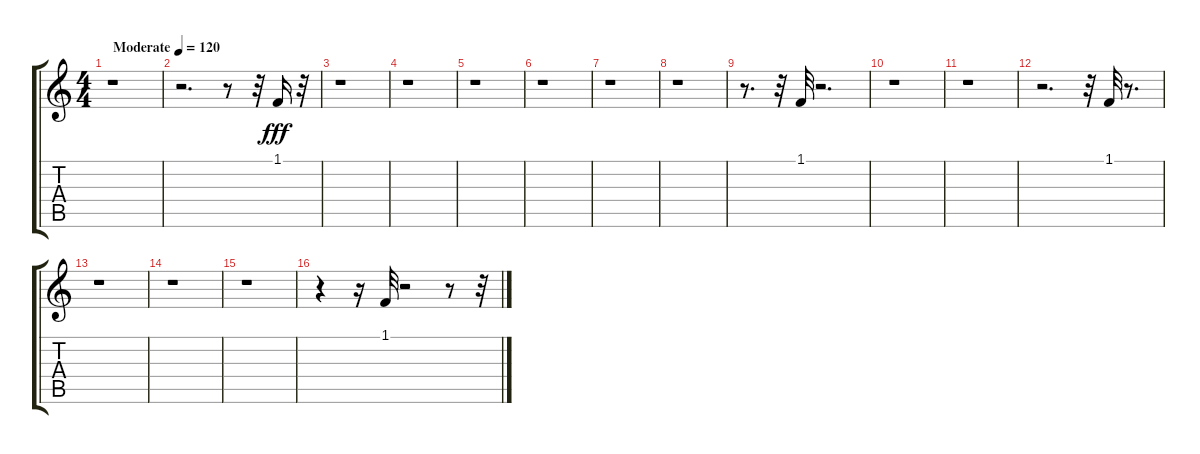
\track "" {instrument helicopter}
\staff {score tabs}
\tuning (E4 B3 G3 D3 A2 E2) {hide}
\ts (4 4)
\tempo (120 "Moderate")
\clef g2
\ks c
r.1{dy fff instrument helicopter} |
r.2{d} r.8 r.32 1.1.16{volume 12} r.32 |
r.1 |
r.1 |
r.1 |
r.1 |
r.1 |
r.1 |
r.8{d} r.32 1.1.32 r.2{d} |
r.1 |
r.1 |
r.2{d} r.32 1.1.32 r.8{d} |
r.1 |
r.1 |
r.1 |
r.4 r.16 1.1.32 r.2 r.8 r.32
